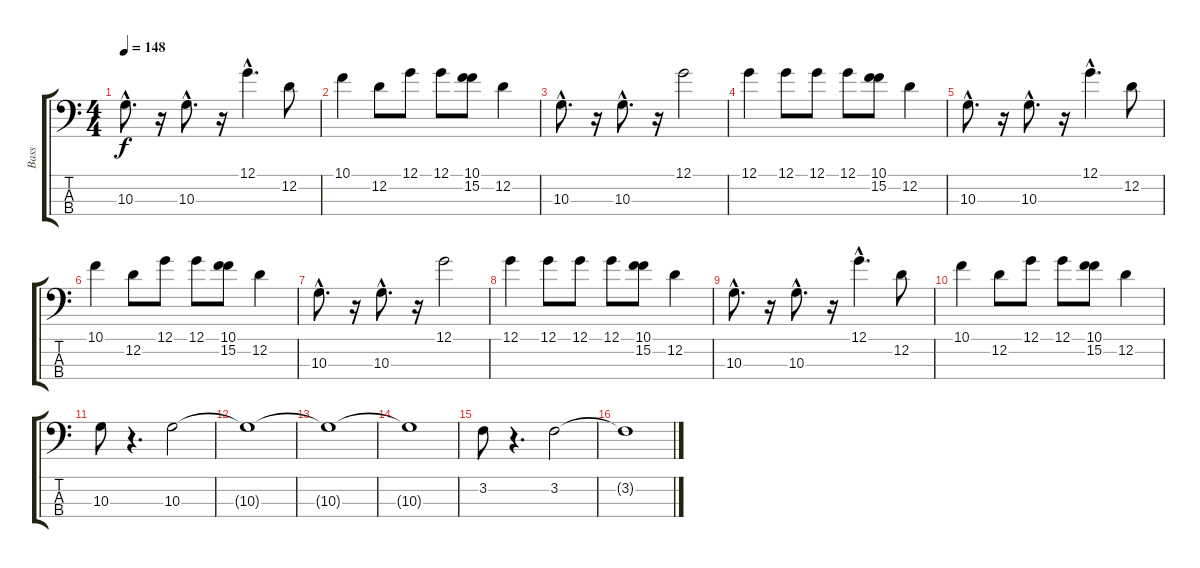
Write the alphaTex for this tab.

\track ("Bass" "Bass") {instrument fretlessbass}
\staff {score tabs}
\tuning (G2 D2 A1 E1) {hide}
\ts (4 4)
\tempo 148
\clef f4
\ks c
10.3{hac}.8{d dy f} r.16 10.3{hac}.8{d volume 8} r.16 12.1{hac}.4{d volume 8} 12.2.8 |
10.1.4{volume 8} 12.2.8 12.1.8{volume 7} 12.1.8 (10.1 15.2).8 12.2.4 |
10.3{hac}.8{d volume 7} r.16 10.3{hac}.8{d volume 7} r.16 12.1.2 |
12.1.4{volume 7} 12.1.8{volume 7} 12.1.8 12.1.8{volume 7} (10.1 15.2).8 12.2.4 |
10.3{hac}.8{d volume 7} r.16 10.3{hac}.8{d} r.16 12.1{hac}.4{d volume 6} 12.2.8{volume 6} |
10.1.4 12.2.8{volume 6} 12.1.8 12.1.8 (10.1 15.2).8 12.2.4{volume 6} |
10.3{hac}.8{d} r.16 10.3{hac}.8{d volume 6} r.16 12.1.2 |
12.1.4{volume 6} 12.1.8 12.1.8 12.1.8{volume 6} (10.1 15.2).8 12.2.4 |
10.3{hac}.8{d volume 6} r.16 10.3{hac}.8{d} r.16 12.1{hac}.4{d volume 5} 12.2.8{volume 5} |
10.1.4 12.2.8{volume 5} 12.1.8 12.1.8 (10.1 15.2).8{volume 5} 12.2.4 |
10.3.8{volume 12 instrument fretlessbass} r.4{d} 10.3.2 |
10.3{t}.1 |
10.3{t}.1 |
10.3{t}.1 |
3.2.8 r.4{d} 3.2.2 |
3.2{t}.1
